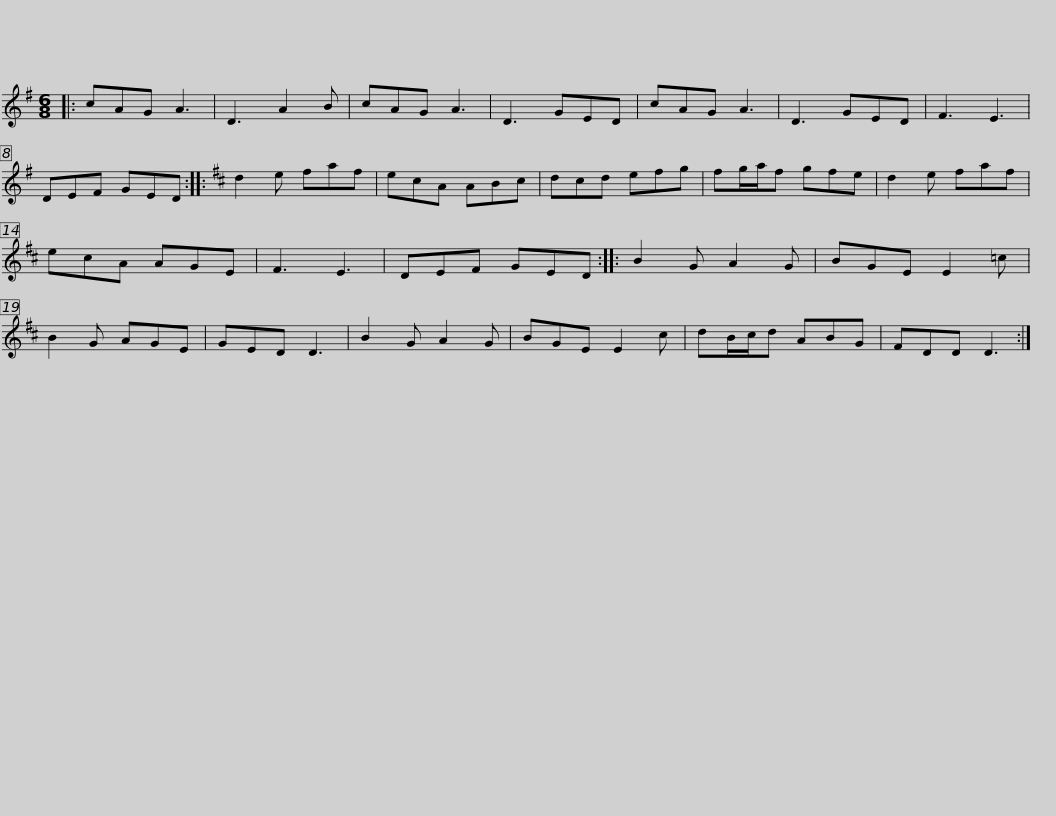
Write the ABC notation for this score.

X:1
L:1/8
M:6/8
I:linebreak $
K:G
V:1 treble
V:1
|: cAG A3 | D3 A2 B | cAG A3 | D3 GED | cAG A3 | %5
 D3 GED | F3 E3 | DEF GED ::$[K:D] d2 e faf | ecA ABc | %10
 dcd efg | fg/a/f gfe | d2 e faf | ecA AGE | F3 E3 |$ %15
 DEF GED :: B2 G A2 G | BGE E2 =c | B2 G AGE | GED D3 | %20
 B2 G A2 G | BGE E2 c | dB/c/d ABG |$ FDD D3 :| %24
